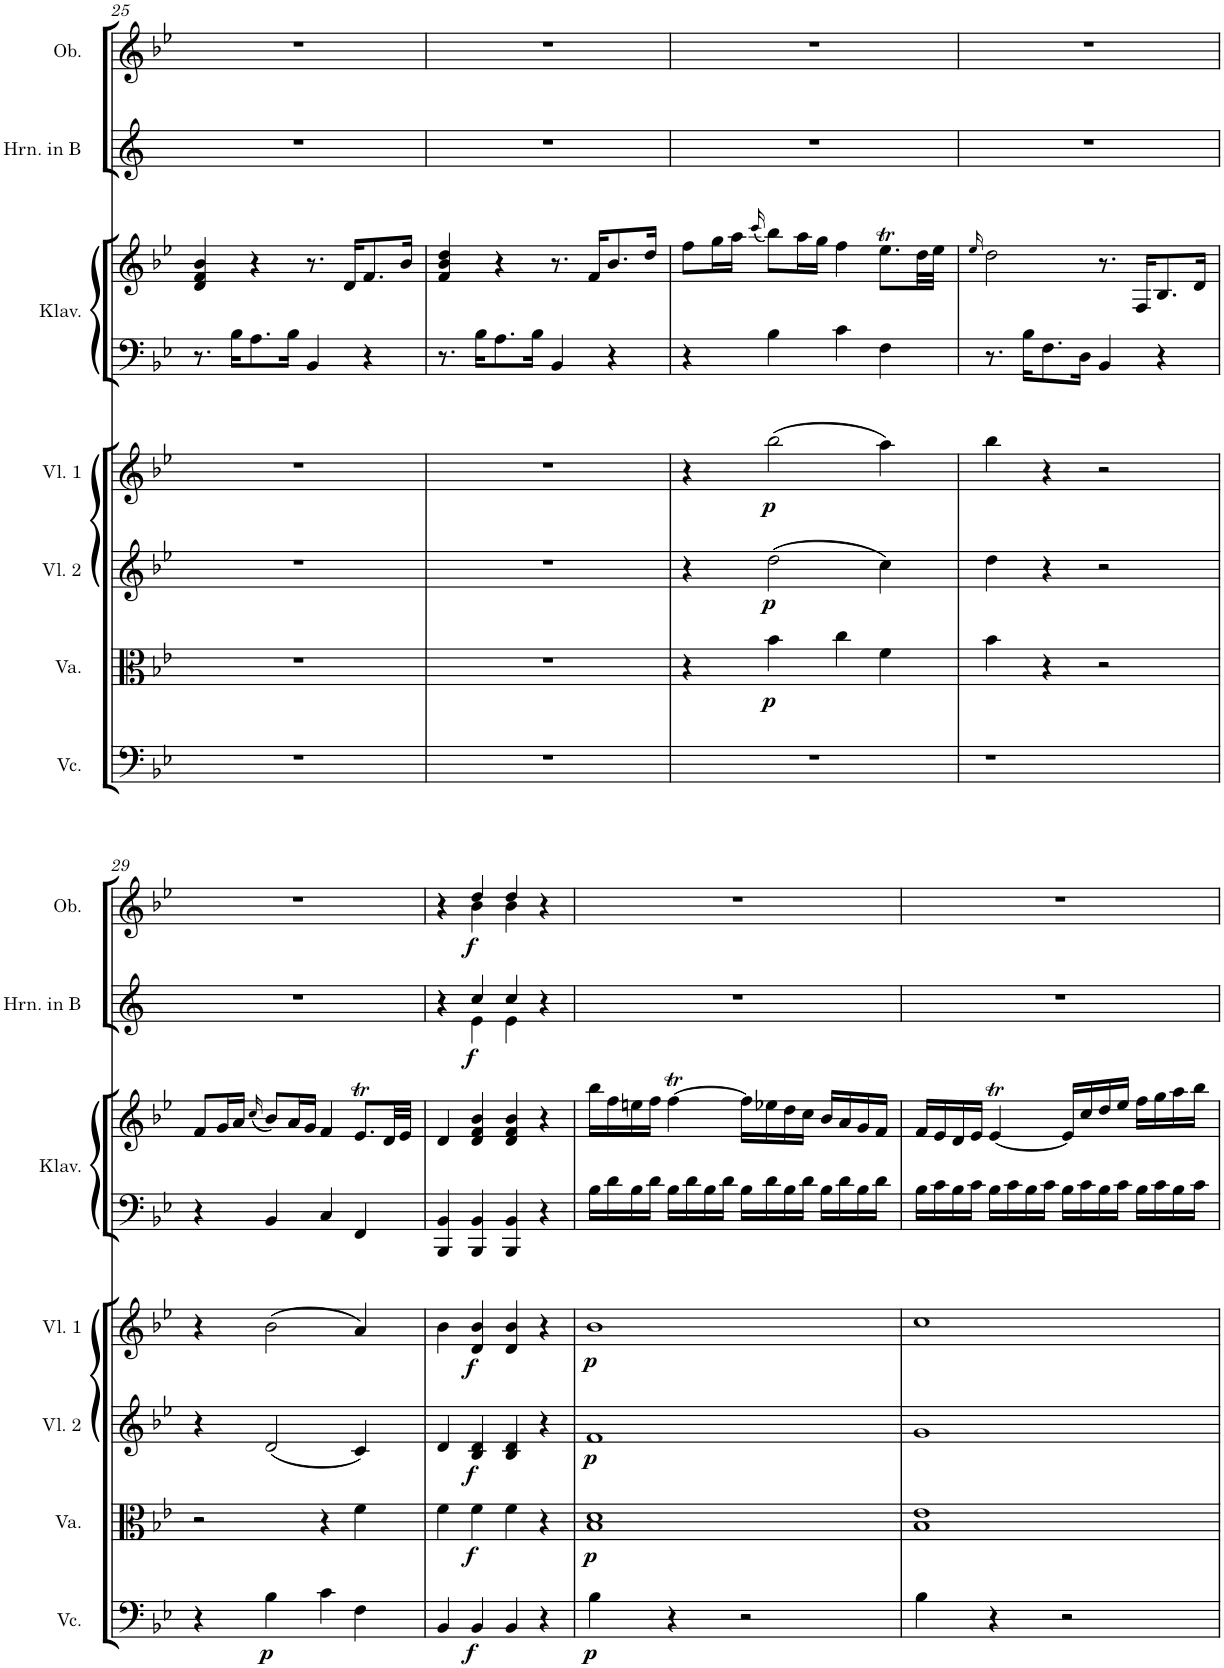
**kern	**dynam	**kern	**dynam	**kern	**dynam	**kern	**dynam	**kern	**kern	**kern	**dynam	**kern	**dynam
*part7	*part7	*part6	*part6	*part5	*part5	*part4	*part4	*part3	*part3	*part2	*part2	*part1	*part1
*staff8	*staff8	*staff7	*staff7	*staff6	*staff6	*staff5	*staff5	*staff4	*staff3	*staff2	*staff2	*staff1	*staff1
*I"Violoncello	*	*I"Viola	*	*I"Violine 2	*	*I"Violine 1	*	*I"Klavier	*	*I"Horn in B	*	*I"Oboe	*
*I'Vc.	*	*I'Va.	*	*I'Vl. 2	*	*I'Vl. 1	*	*I'Klav.	*	*I'Hrn. in B	*	*I'Ob.	*
!!LO:PB:g=z
*clefF4	*	*clefC3	*	*clefG2	*	*clefG2	*	*clefF4	*clefG2	*clefG2	*	*clefG2	*
*	*	*	*	*	*	*	*	*	*	*Trd1c2	*	*	*
*k[b-e-]	*	*k[b-e-]	*	*k[b-e-]	*	*k[b-e-]	*	*k[b-e-]	*k[b-e-]	*k[]	*	*k[b-e-]	*
*M4/4	*	*M4/4	*	*M4/4	*	*M4/4	*	*M4/4	*M4/4	*M4/4	*	*M4/4	*
*met(c)	*	*met(c)	*	*met(c)	*	*met(c)	*	*met(c)	*met(c)	*met(c)	*	*met(c)	*
=25	=25	=25	=25	=25	=25	=25	=25	=25	=25	=25	=25	=25	=25
1r	.	1r	.	1r	.	1r	.	8.r	4d/ 4f/ 4b-/	1r	.	1r	.
.	.	.	.	.	.	.	.	16B-\KL	.	.	.	.	.
.	.	.	.	.	.	.	.	8.A\	4r	.	.	.	.
.	.	.	.	.	.	.	.	16B-\Jk	.	.	.	.	.
.	.	.	.	.	.	.	.	4BB-/	8.r	.	.	.	.
.	.	.	.	.	.	.	.	.	16d/KL	.	.	.	.
.	.	.	.	.	.	.	.	4r	8.f/	.	.	.	.
.	.	.	.	.	.	.	.	.	16b-/Jk	.	.	.	.
=26	=26	=26	=26	=26	=26	=26	=26	=26	=26	=26	=26	=26	=26
1r	.	1r	.	1r	.	1r	.	8.r	4f/ 4b-/ 4dd/	1r	.	1r	.
.	.	.	.	.	.	.	.	16B-\KL	.	.	.	.	.
.	.	.	.	.	.	.	.	8.A\	4r	.	.	.	.
.	.	.	.	.	.	.	.	16B-\Jk	.	.	.	.	.
.	.	.	.	.	.	.	.	4BB-/	8.r	.	.	.	.
.	.	.	.	.	.	.	.	.	16f/KL	.	.	.	.
.	.	.	.	.	.	.	.	4r	8.b-/	.	.	.	.
.	.	.	.	.	.	.	.	.	16dd/Jk	.	.	.	.
=27	=27	=27	=27	=27	=27	=27	=27	=27	=27	=27	=27	=27	=27
1r	.	4r	.	4r	.	4r	.	4r	8ff\L	1r	.	1r	.
.	.	.	.	.	.	.	.	.	16gg\L	.	.	.	.
.	.	.	.	.	.	.	.	.	16aa\JJ	.	.	.	.
.	.	.	.	.	.	.	.	.	(16qccc/	.	.	.	.
!	!	!	!LO:DY:b	!	!LO:DY:b	!	!LO:DY:b	!	!	!	!	!	!
.	.	4b-\	p	(2dd\	p	(2bb-\	p	4B-\	8bb-\L)	.	.	.	.
.	.	.	.	.	.	.	.	.	16aa\L	.	.	.	.
.	.	.	.	.	.	.	.	.	16gg\JJ	.	.	.	.
.	.	4cc\	.	.	.	.	.	4c\	4ff\	.	.	.	.
.	.	4f\	.	4cc\)	.	4aa\)	.	4F\	8.ee-T\L	.	.	.	.
.	.	.	.	.	.	.	.	.	32dd\LL	.	.	.	.
.	.	.	.	.	.	.	.	.	32ee-\JJJ	.	.	.	.
=28	=28	=28	=28	=28	=28	=28	=28	=28	=28	=28	=28	=28	=28
.	.	.	.	.	.	.	.	.	16qee-/	.	.	.	.
1r	.	4b-\	.	4dd\	.	4bb-\	.	8.r	2dd\	1r	.	1r	.
.	.	.	.	.	.	.	.	16B-\KL	.	.	.	.	.
.	.	4r	.	4r	.	4r	.	8.F\	.	.	.	.	.
.	.	.	.	.	.	.	.	16D\Jk	.	.	.	.	.
.	.	2r	.	2r	.	2r	.	4BB-/	8.r	.	.	.	.
.	.	.	.	.	.	.	.	.	16F/KL	.	.	.	.
.	.	.	.	.	.	.	.	4r	8.B-/	.	.	.	.
.	.	.	.	.	.	.	.	.	16d/Jk	.	.	.	.
!!LO:LB:g=z
=29	=29	=29	=29	=29	=29	=29	=29	=29	=29	=29	=29	=29	=29
4r	.	2r	.	4r	.	4r	.	4r	8f/L	1r	.	1r	.
.	.	.	.	.	.	.	.	.	16g/L	.	.	.	.
.	.	.	.	.	.	.	.	.	16a/JJ	.	.	.	.
.	.	.	.	.	.	.	.	.	(16qcc/	.	.	.	.
!	!LO:DY:b	!	!	!	!	!	!	!	!	!	!	!	!
4B-\	p	.	.	(2d/	.	(2b-\	.	4BB-/	8b-/L)	.	.	.	.
.	.	.	.	.	.	.	.	.	16a/L	.	.	.	.
.	.	.	.	.	.	.	.	.	16g/JJ	.	.	.	.
4c\	.	4r	.	.	.	.	.	4C/	4f/	.	.	.	.
4F\	.	4f\	.	4c/)	.	4a/)	.	4FF/	8.e-T/L	.	.	.	.
.	.	.	.	.	.	.	.	.	32d/LL	.	.	.	.
.	.	.	.	.	.	.	.	.	32e-/JJJ	.	.	.	.
=30	=30	=30	=30	=30	=30	=30	=30	=30	=30	=30	=30	=30	=30
*	*	*	*	*	*	*	*	*	*	*^	*	*^	*
4BB-/	.	4f\	.	4d/	.	4b-\	.	4BBB-/ 4BB-/	4d/	4r	4r	.	4r	4r	.
!	!LO:DY:b	!	!LO:DY:b	!	!LO:DY:b	!	!LO:DY:b	!	!	!	!	!LO:DY:b	!	!	!LO:DY:b
4BB-/	f	4f\	f	4B-/ 4d/	f	4d/ 4b-/	f	4BBB-/ 4BB-/	4d/ 4f/ 4b-/	4cc/	4e\	f	4dd/	4b-\	f
4BB-/	.	4f\	.	4B-/ 4d/	.	4d/ 4b-/	.	4BBB-/ 4BB-/	4d/ 4f/ 4b-/	4cc/	4e\	.	4dd/	4b-\	.
4r	.	4r	.	4r	.	4r	.	4r	4r	4r	4ryy	.	4r	4ryy	.
=31	=31	=31	=31	=31	=31	=31	=31	=31	=31	=31	=31	=31	=31	=31	=31
!	!LO:DY:b	!	!LO:DY:b	!	!LO:DY:b	!	!LO:DY:b	!	!	!	!	!	!	!	!
*	*	*	*	*	*	*	*	*	*	*v	*v	*	*	*	*
*	*	*	*	*	*	*	*	*	*	*	*	*v	*v	*
4B-\	p	1B- 1d	p	1f	p	1b-	p	16B-\LL	16bb-\LL	1r	.	1r	.
.	.	.	.	.	.	.	.	16d\	16ff\	.	.	.	.
.	.	.	.	.	.	.	.	16B-\	16een\	.	.	.	.
.	.	.	.	.	.	.	.	16d\JJ	16ff\JJ	.	.	.	.
4r	.	.	.	.	.	.	.	16B-\LL	[4ffT\	.	.	.	.
.	.	.	.	.	.	.	.	16d\	.	.	.	.	.
.	.	.	.	.	.	.	.	16B-\	.	.	.	.	.
.	.	.	.	.	.	.	.	16d\JJ	.	.	.	.	.
2r	.	.	.	.	.	.	.	16B-\LL	16ff\LL]	.	.	.	.
.	.	.	.	.	.	.	.	16d\	16ee-X\	.	.	.	.
.	.	.	.	.	.	.	.	16B-\	16dd\	.	.	.	.
.	.	.	.	.	.	.	.	16d\JJ	16cc\JJ	.	.	.	.
.	.	.	.	.	.	.	.	16B-\LL	16b-/LL	.	.	.	.
.	.	.	.	.	.	.	.	16d\	16a/	.	.	.	.
.	.	.	.	.	.	.	.	16B-\	16g/	.	.	.	.
.	.	.	.	.	.	.	.	16d\JJ	16f/JJ	.	.	.	.
=32	=32	=32	=32	=32	=32	=32	=32	=32	=32	=32	=32	=32	=32
4B-\	.	1B- 1e-	.	1g	.	1cc	.	16B-\LL	16f/LL	1r	.	1r	.
.	.	.	.	.	.	.	.	16c\	16e-/	.	.	.	.
.	.	.	.	.	.	.	.	16B-\	16d/	.	.	.	.
.	.	.	.	.	.	.	.	16c\JJ	16e-/JJ	.	.	.	.
4r	.	.	.	.	.	.	.	16B-\LL	[4e-T/	.	.	.	.
.	.	.	.	.	.	.	.	16c\	.	.	.	.	.
.	.	.	.	.	.	.	.	16B-\	.	.	.	.	.
.	.	.	.	.	.	.	.	16c\JJ	.	.	.	.	.
2r	.	.	.	.	.	.	.	16B-\LL	16e-/LL]	.	.	.	.
.	.	.	.	.	.	.	.	16c\	16cc/	.	.	.	.
.	.	.	.	.	.	.	.	16B-\	16dd/	.	.	.	.
.	.	.	.	.	.	.	.	16c\JJ	16ee-/JJ	.	.	.	.
.	.	.	.	.	.	.	.	16B-\LL	16ff\LL	.	.	.	.
.	.	.	.	.	.	.	.	16c\	16gg\	.	.	.	.
.	.	.	.	.	.	.	.	16B-\	16aa\	.	.	.	.
.	.	.	.	.	.	.	.	16c\JJ	16bb-\JJ	.	.	.	.
=	=	=	=	=	=	=	=	=	=	=	=	=	=
*-	*-	*-	*-	*-	*-	*-	*-	*-	*-	*-	*-	*-	*-
